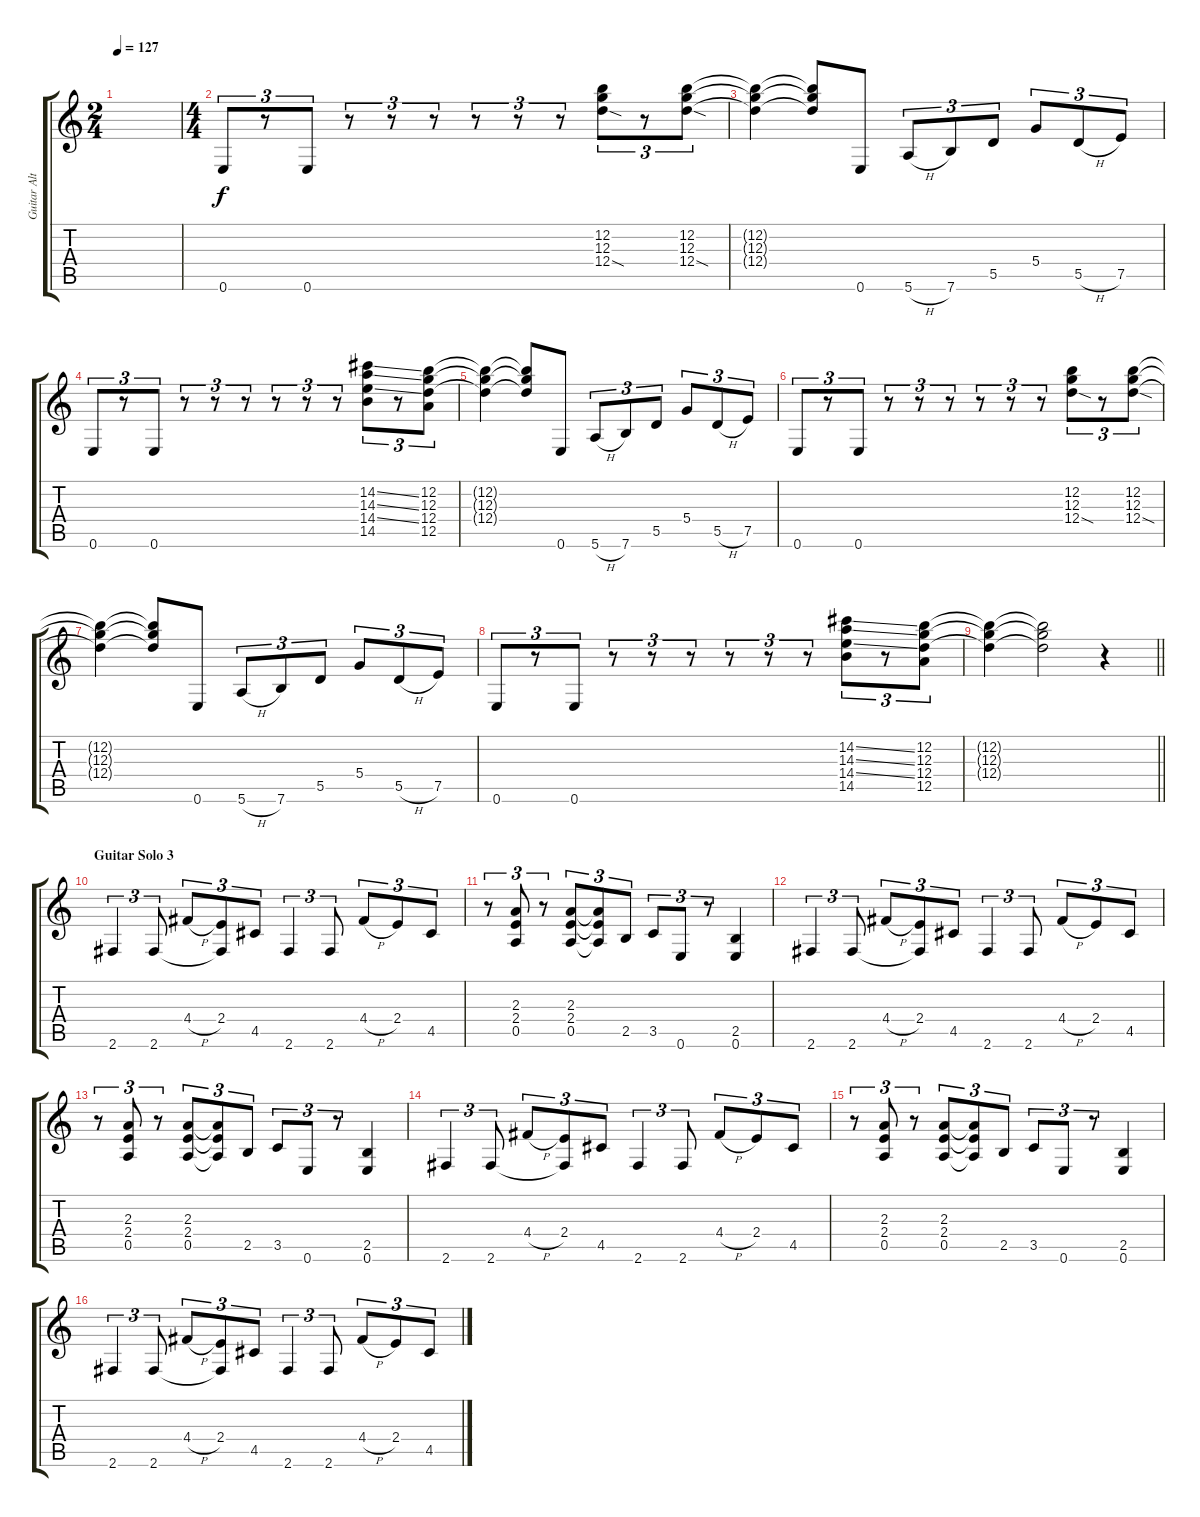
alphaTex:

\track ("Guitar Alternate" "Guitar Alt") {instrument acousticguitarsteel}
\staff {score tabs}
\tuning (E4 B3 G3 D3 A2 E2) {hide}
\ts (2 4)
\tempo 127
\clef g2
\ks c
|
\ts (4 4)
0.6.8{tu (3 2) txt " "} r.8{tu (3 2)} 0.6.8{tu (3 2)} r.8{tu (3 2)} r.8{tu (3 2)} r.8{tu (3 2)} r.8{tu (3 2)} r.8{tu (3 2)} r.8{tu (3 2)} (12.2 12.3 12.4{sod}).8{tu (3 2)} r.8{tu (3 2)} (12.2 12.3 12.4{sod}).8{tu (3 2)} |
(12.2{t} 12.3{t} 12.4{t}).4 (12.2{t} 12.3{t} 12.4{t}).8 0.6.8 5.6{h}.8{tu (3 2)} 7.6.8{tu (3 2)} 5.5.8{tu (3 2)} 5.4.8{tu (3 2)} 5.5{h}.8{tu (3 2)} 7.5.8{tu (3 2)} |
0.6.8{tu (3 2)} r.8{tu (3 2)} 0.6.8{tu (3 2)} r.8{tu (3 2)} r.8{tu (3 2)} r.8{tu (3 2)} r.8{tu (3 2)} r.8{tu (3 2)} r.8{tu (3 2)} (14.2{ss} 14.3{ss} 14.4{ss} 14.5).8{tu (3 2)} r.8{tu (3 2)} (12.2 12.3 12.4 12.5).8{tu (3 2)} |
(12.2{t} 12.3{t} 12.4{t}).4 (12.2{t} 12.3{t} 12.4{t}).8 0.6.8 5.6{h}.8{tu (3 2)} 7.6.8{tu (3 2)} 5.5.8{tu (3 2)} 5.4.8{tu (3 2)} 5.5{h}.8{tu (3 2)} 7.5.8{tu (3 2)} |
0.6.8{tu (3 2) txt " "} r.8{tu (3 2)} 0.6.8{tu (3 2)} r.8{tu (3 2)} r.8{tu (3 2)} r.8{tu (3 2)} r.8{tu (3 2)} r.8{tu (3 2)} r.8{tu (3 2)} (12.2 12.3 12.4{sod}).8{tu (3 2)} r.8{tu (3 2)} (12.2 12.3 12.4{sod}).8{tu (3 2)} |
(12.2{t} 12.3{t} 12.4{t}).4 (12.2{t} 12.3{t} 12.4{t}).8 0.6.8 5.6{h}.8{tu (3 2)} 7.6.8{tu (3 2)} 5.5.8{tu (3 2)} 5.4.8{tu (3 2)} 5.5{h}.8{tu (3 2)} 7.5.8{tu (3 2)} |
0.6.8{tu (3 2)} r.8{tu (3 2)} 0.6.8{tu (3 2)} r.8{tu (3 2)} r.8{tu (3 2)} r.8{tu (3 2)} r.8{tu (3 2)} r.8{tu (3 2)} r.8{tu (3 2)} (14.2{ss} 14.3{ss} 14.4{ss} 14.5).8{tu (3 2)} r.8{tu (3 2)} (12.2 12.3 12.4 12.5).8{tu (3 2)} |
\barLineRight lightlight
(12.2{t} 12.3{t} 12.4{t}).4 (12.2{t} 12.3{t} 12.4{t}).2 r.4 |
\section ("" "Guitar Solo 3")
2.6.4{tu (3 2)} 2.6.8{tu (3 2)} 4.4{h}.8{tu (3 2)} (2.4 2.6{t}).8{tu (3 2)} 4.5.8{tu (3 2)} 2.6.4{tu (3 2)} 2.6.8{tu (3 2)} 4.4{h}.8{tu (3 2)} 2.4.8{tu (3 2)} 4.5.8{tu (3 2)} |
r.8{tu (3 2)} (2.3 2.4 0.5).8{tu (3 2)} r.8{tu (3 2)} (2.3 2.4 0.5).8{tu (3 2)} (2.3{t} 2.4{t} 0.5{t}).8{tu (3 2)} 2.5.8{tu (3 2)} 3.5.8{tu (3 2)} 0.6.8{tu (3 2)} r.8{tu (3 2)} (2.5 0.6).4 |
2.6.4{tu (3 2)} 2.6.8{tu (3 2)} 4.4{h}.8{tu (3 2)} (2.4 2.6{t}).8{tu (3 2)} 4.5.8{tu (3 2)} 2.6.4{tu (3 2)} 2.6.8{tu (3 2)} 4.4{h}.8{tu (3 2)} 2.4.8{tu (3 2)} 4.5.8{tu (3 2)} |
r.8{tu (3 2)} (2.3 2.4 0.5).8{tu (3 2)} r.8{tu (3 2)} (2.3 2.4 0.5).8{tu (3 2)} (2.3{t} 2.4{t} 0.5{t}).8{tu (3 2)} 2.5.8{tu (3 2)} 3.5.8{tu (3 2)} 0.6.8{tu (3 2)} r.8{tu (3 2)} (2.5 0.6).4 |
2.6.4{tu (3 2)} 2.6.8{tu (3 2)} 4.4{h}.8{tu (3 2)} (2.4 2.6{t}).8{tu (3 2)} 4.5.8{tu (3 2)} 2.6.4{tu (3 2)} 2.6.8{tu (3 2)} 4.4{h}.8{tu (3 2)} 2.4.8{tu (3 2)} 4.5.8{tu (3 2)} |
r.8{tu (3 2)} (2.3 2.4 0.5).8{tu (3 2)} r.8{tu (3 2)} (2.3 2.4 0.5).8{tu (3 2)} (2.3{t} 2.4{t} 0.5{t}).8{tu (3 2)} 2.5.8{tu (3 2)} 3.5.8{tu (3 2)} 0.6.8{tu (3 2)} r.8{tu (3 2)} (2.5 0.6).4 |
2.6.4{tu (3 2)} 2.6.8{tu (3 2)} 4.4{h}.8{tu (3 2)} (2.4 2.6{t}).8{tu (3 2)} 4.5.8{tu (3 2)} 2.6.4{tu (3 2)} 2.6.8{tu (3 2)} 4.4{h}.8{tu (3 2)} 2.4.8{tu (3 2)} 4.5.8{tu (3 2)}
